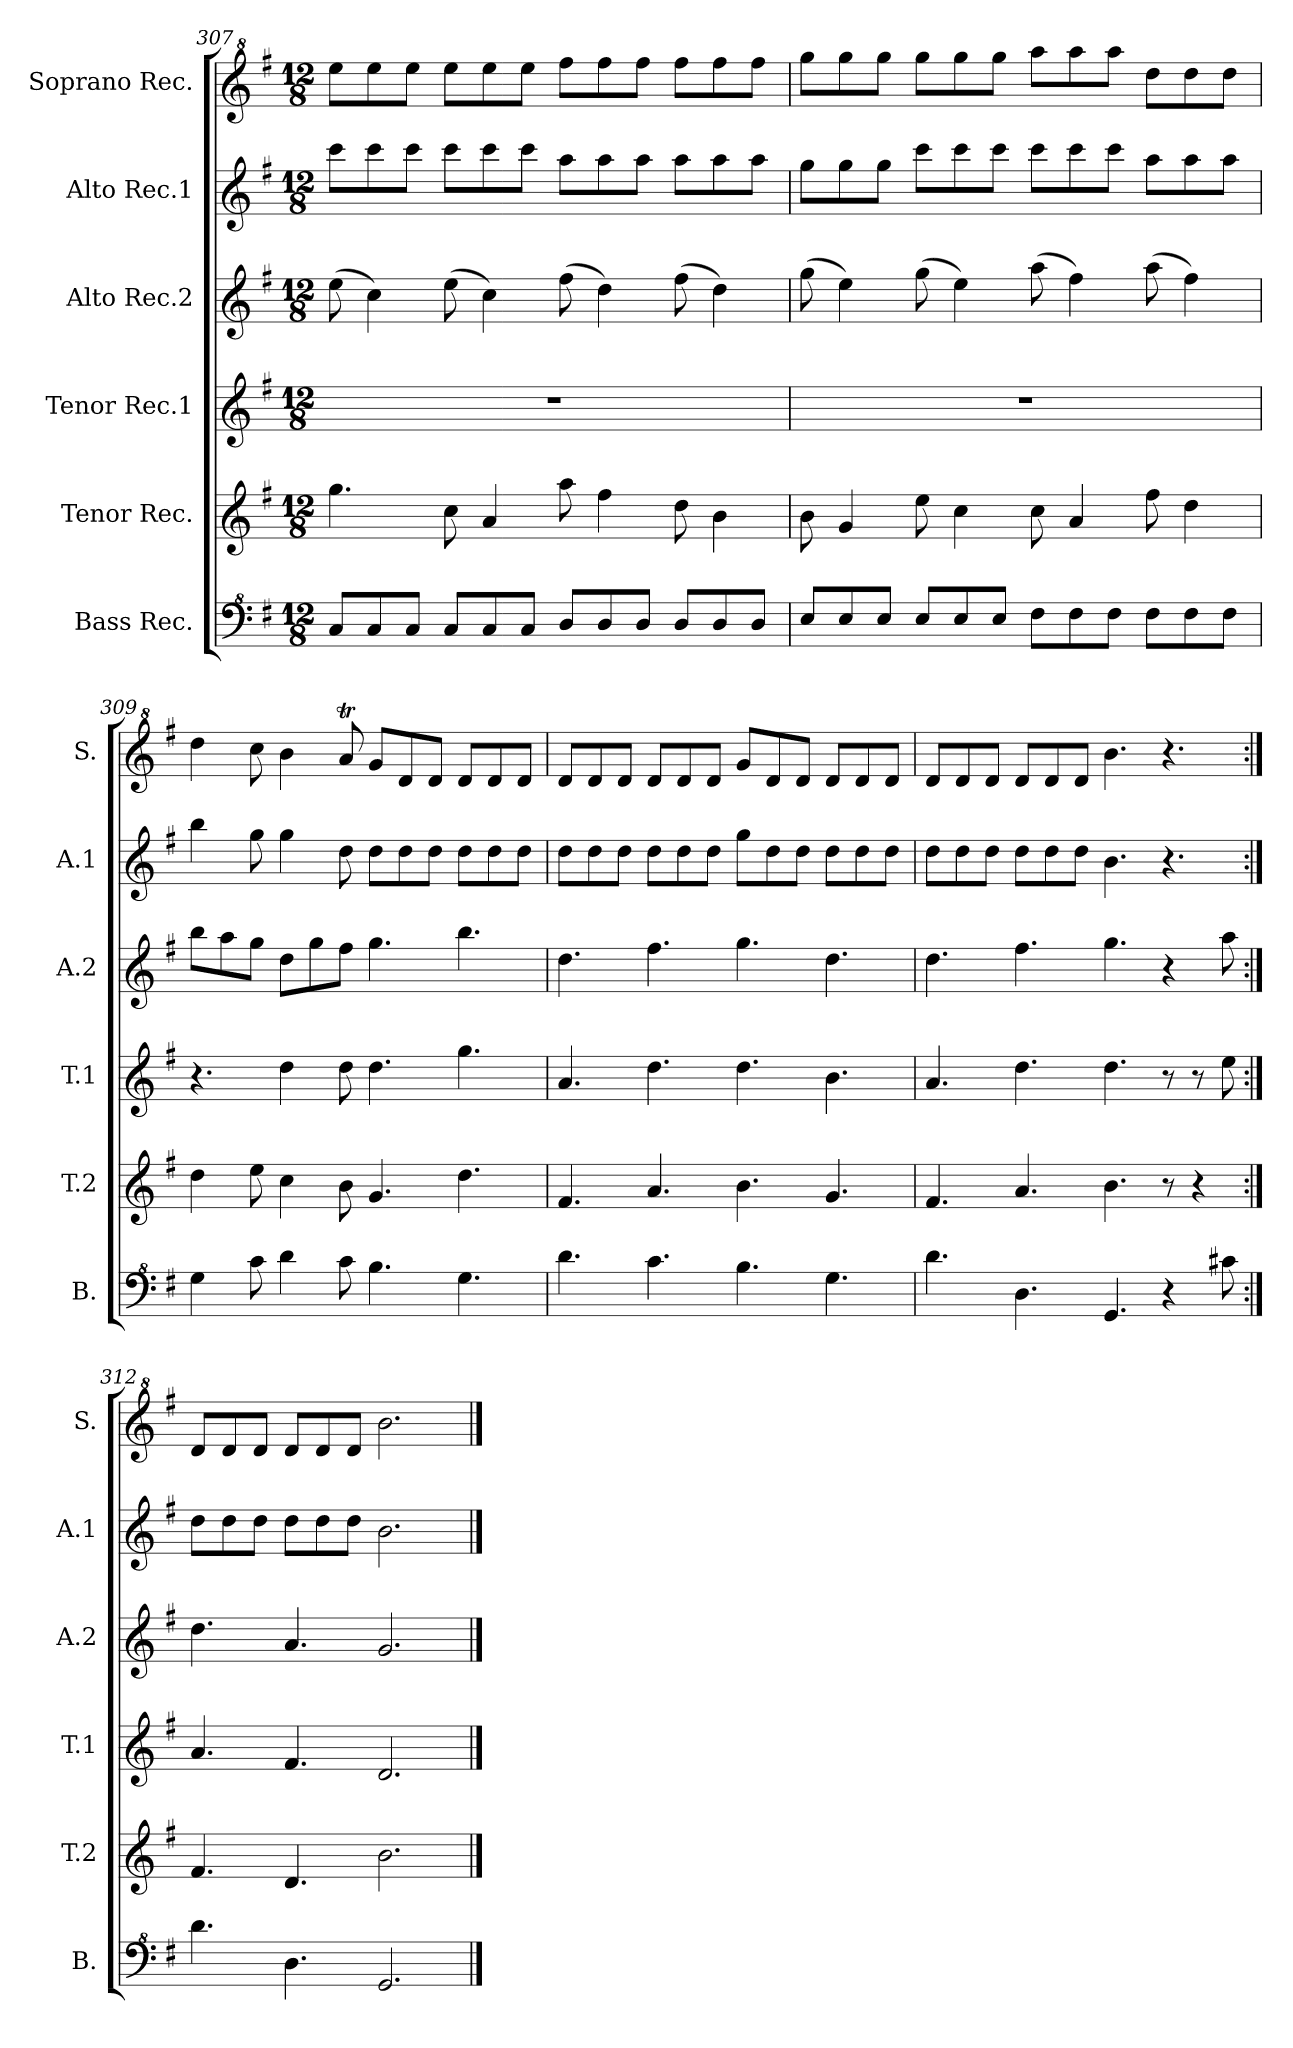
**kern	**kern	**kern	**kern	**kern	**kern
*part6	*part5	*part4	*part3	*part2	*part1
*staff6	*staff5	*staff4	*staff3	*staff2	*staff1
*I"Bass Rec.	*I"Tenor Rec.	*I"Tenor Rec.1	*I"Alto Rec.2	*I"Alto Rec.1	*I"Soprano Rec.
*I'B.	*I'T.2	*I'T.1	*I'A.2	*I'A.1	*I'S.
*clefF^4	*clefG2	*clefG2	*clefG2	*clefG2	*clefG^2
*k[f#]	*k[f#]	*k[f#]	*k[f#]	*k[f#]	*k[f#]
*M12/8	*M12/8	*M12/8	*M12/8	*M12/8	*M12/8
=307	=307	=307	=307	=307	=307
8c/L	4.gg\	1.r	(>8ee\	8ccc\L	8eee\L
8c/	.	.	4cc\)	8ccc\	8eee\
8c/J	.	.	.	8ccc\J	8eee\J
8c/L	8cc\	.	(>8ee\	8ccc\L	8eee\L
8c/	4a/	.	4cc\)	8ccc\	8eee\
8c/J	.	.	.	8ccc\J	8eee\J
8d/L	8aa\	.	(>8ff#\	8aa\L	8fff#\L
8d/	4ff#\	.	4dd\)	8aa\	8fff#\
8d/J	.	.	.	8aa\J	8fff#\J
8d/L	8dd\	.	(>8ff#\	8aa\L	8fff#\L
8d/	4b\	.	4dd\)	8aa\	8fff#\
8d/J	.	.	.	8aa\J	8fff#\J
=308	=308	=308	=308	=308	=308
8e/L	8b\	1.r	(>8gg\	8gg\L	8ggg\L
8e/	4g/	.	4ee\)	8gg\	8ggg\
8e/J	.	.	.	8gg\J	8ggg\J
8e/L	8ee\	.	(>8gg\	8ccc\L	8ggg\L
8e/	4cc\	.	4ee\)	8ccc\	8ggg\
8e/J	.	.	.	8ccc\J	8ggg\J
8f#\L	8cc\	.	(>8aa\	8ccc\L	8aaa\L
8f#\	4a/	.	4ff#\)	8ccc\	8aaa\
8f#\J	.	.	.	8ccc\J	8aaa\J
8f#\L	8ff#\	.	(>8aa\	8aa\L	8ddd\L
8f#\	4dd\	.	4ff#\)	8aa\	8ddd\
8f#\J	.	.	.	8aa\J	8ddd\J
!!LO:LB:g=z
=309	=309	=309	=309	=309	=309
4g\	4dd\	4.r	8bb\L	4bb\	4ddd\
.	.	.	8aa\	.	.
8cc\	8ee\	.	8gg\J	8gg\	8ccc\
4dd\	4cc\	4dd\	8dd\L	4gg\	4bb\
.	.	.	8gg\	.	.
8cc\	8b\	8dd\	8ff#\J	8dd\	8aaT/
4.b\	4.g/	4.dd\	4.gg\	8dd\L	8gg/L
.	.	.	.	8dd\	8dd/
.	.	.	.	8dd\J	8dd/J
4.g\	4.dd\	4.gg\	4.bb\	8dd\L	8dd/L
.	.	.	.	8dd\	8dd/
.	.	.	.	8dd\J	8dd/J
=310	=310	=310	=310	=310	=310
4.dd\	4.f#/	4.a/	4.dd\	8dd\L	8dd/L
.	.	.	.	8dd\	8dd/
.	.	.	.	8dd\J	8dd/J
4.cc\	4.a/	4.dd\	4.ff#\	8dd\L	8dd/L
.	.	.	.	8dd\	8dd/
.	.	.	.	8dd\J	8dd/J
4.b\	4.b\	4.dd\	4.gg\	8gg\L	8gg/L
.	.	.	.	8dd\	8dd/
.	.	.	.	8dd\J	8dd/J
4.g\	4.g/	4.b\	4.dd\	8dd\L	8dd/L
.	.	.	.	8dd\	8dd/
.	.	.	.	8dd\J	8dd/J
=311	=311	=311	=311	=311	=311
4.dd\	4.f#/	4.a/	4.dd\	8dd\L	8dd/L
.	.	.	.	8dd\	8dd/
.	.	.	.	8dd\J	8dd/J
4.d\	4.a/	4.dd\	4.ff#\	8dd\L	8dd/L
.	.	.	.	8dd\	8dd/
.	.	.	.	8dd\J	8dd/J
4.G/	4.b\	4.dd\	4.gg\	4.b\	4.bb\
4r	8r	8r	4r	4.r	4.r
.	4r	8r	.	.	.
8cc#X\	.	8ee\	8aa\	.	.
=312:|!	=312:|!	=312:|!	=312:|!	=312:|!	=312:|!
4.dd\	4.f#/	4.a/	4.dd\	8dd\L	8dd/L
.	.	.	.	8dd\	8dd/
.	.	.	.	8dd\J	8dd/J
4.d\	4.d/	4.f#/	4.a/	8dd\L	8dd/L
.	.	.	.	8dd\	8dd/
.	.	.	.	8dd\J	8dd/J
2.G/	2.b\	2.d/	2.g/	2.b\	2.bb\
==	==	==	==	==	==
*-	*-	*-	*-	*-	*-
